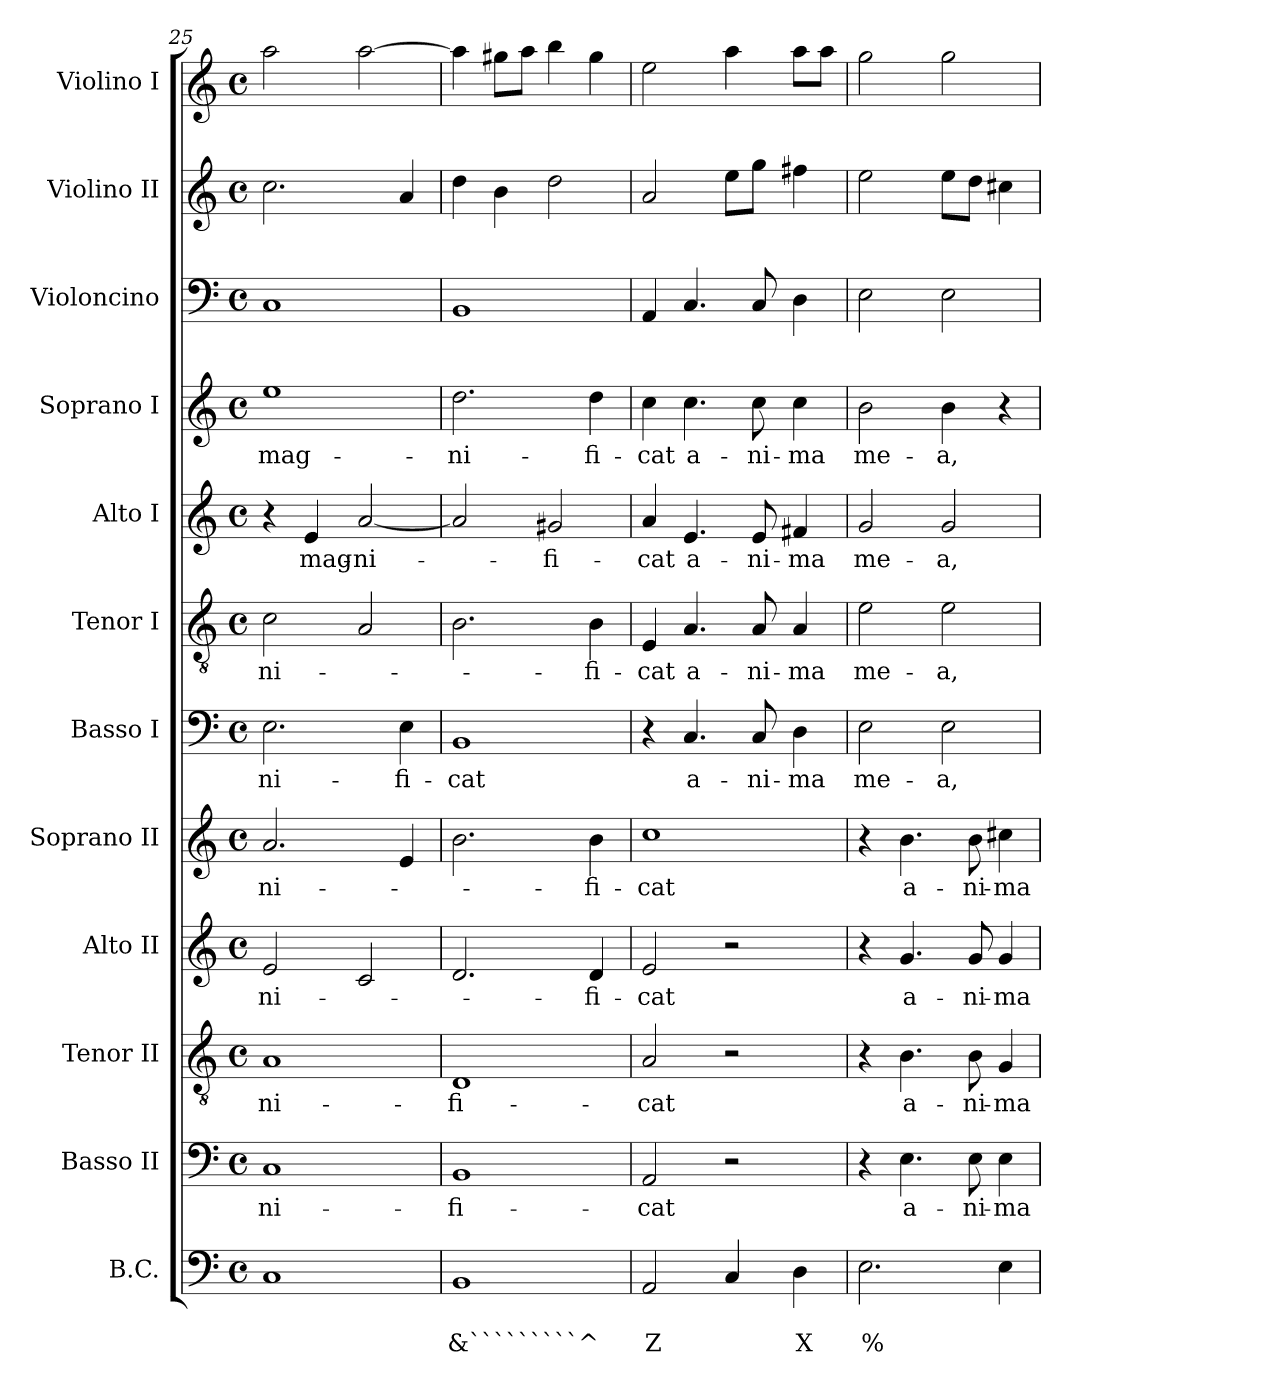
**kern	**text	**text	**kern	**text	**kern	**text	**kern	**text	**kern	**text	**kern	**text	**kern	**text	**kern	**text	**kern	**text	**kern	**kern	**kern
*part12	*part12	*part12	*part11	*part11	*part10	*part10	*part9	*part9	*part8	*part8	*part7	*part7	*part6	*part6	*part5	*part5	*part4	*part4	*part3	*part2	*part1
*staff12	*staff12	*staff12	*staff11	*staff11	*staff10	*staff10	*staff9	*staff9	*staff8	*staff8	*staff7	*staff7	*staff6	*staff6	*staff5	*staff5	*staff4	*staff4	*staff3	*staff2	*staff1
*I"B.C.	*	*	*I"Basso II	*	*I"Tenor II	*	*I"Alto II	*	*I"Soprano II	*	*I"Basso I	*	*I"Tenor I	*	*I"Alto I	*	*I"Soprano I	*	*I"Violoncino	*I"Violino II	*I"Violino I
*I'BC	*	*	*I'B 2	*	*I'T 2	*	*I'A 2	*	*I'S 2	*	*I'B 1	*	*I'T 1	*	*I'A 1	*	*I'S 1	*	*I'Vc.	*I'Vln. II	*I'Vln. I
*clefF4	*	*	*clefF4	*	*clefGv2	*	*clefG2	*	*clefG2	*	*clefF4	*	*clefGv2	*	*clefG2	*	*clefG2	*	*clefF4	*clefG2	*clefG2
*k[]	*	*	*k[]	*	*k[]	*	*k[]	*	*k[]	*	*k[]	*	*k[]	*	*k[]	*	*k[]	*	*k[]	*k[]	*k[]
*C:	*	*	*C:	*	*C:	*	*C:	*	*C:	*	*C:	*	*C:	*	*C:	*	*C:	*	*C:	*C:	*C:
*M4/4	*	*	*M4/4	*	*M4/4	*	*M4/4	*	*M4/4	*	*M4/4	*	*M4/4	*	*M4/4	*	*M4/4	*	*M4/4	*M4/4	*M4/4
*met(c)	*	*	*met(c)	*	*met(c)	*	*met(c)	*	*met(c)	*	*met(c)	*	*met(c)	*	*met(c)	*	*met(c)	*	*met(c)	*met(c)	*met(c)
=25	=25	=25	=25	=25	=25	=25	=25	=25	=25	=25	=25	=25	=25	=25	=25	=25	=25	=25	=25	=25	=25
!	!	!	!	!LO:LY:b	!	!	!	!	!	!	!	!	!	!	!	!	!	!	!	!	!
!	!	!	!	!	!	!LO:LY:b	!	!	!	!	!	!	!	!	!	!	!	!	!	!	!
!	!	!	!	!	!	!	!	!LO:LY:b	!	!	!	!	!	!	!	!	!	!	!	!	!
!	!	!	!	!	!	!	!	!	!	!LO:LY:b	!	!	!	!	!	!	!	!	!	!	!
!	!	!	!	!	!	!	!	!	!	!	!	!LO:LY:b	!	!	!	!	!	!	!	!	!
!	!	!	!	!	!	!	!	!	!	!	!	!	!	!LO:LY:b	!	!	!	!	!	!	!
!	!	!	!	!	!	!	!	!	!	!	!	!	!	!	!	!	!	!LO:LY:b	!	!	!
1C	.	.	1C	-ni-	1A	-ni-	2e/	-ni-	2.a/	-ni-	2.E\	-ni-	2c\	-ni-	4r	.	1ee	mag-	1C	2.cc\	2aa\
!	!	!	!	!	!	!	!	!	!	!	!	!	!	!	!	!LO:LY:b	!	!	!	!	!
.	.	.	.	.	.	.	.	.	.	.	.	.	.	.	4e/	mag-	.	.	.	.	.
!	!	!	!	!	!	!	!	!	!	!	!	!	!	!	!	!LO:LY:b	!	!	!	!	!
.	.	.	.	.	.	.	2c/	.	.	.	.	.	2A/	.	[2a/	-ni-	.	.	.	.	[2aa\
!	!	!	!	!	!	!	!	!	!	!	!	!LO:LY:b	!	!	!	!	!	!	!	!	!
.	.	.	.	.	.	.	.	.	4e/	.	4E\	-fi-	.	.	.	.	.	.	.	4a/	.
=26	=26	=26	=26	=26	=26	=26	=26	=26	=26	=26	=26	=26	=26	=26	=26	=26	=26	=26	=26	=26	=26
!	!	!LO:LY:b	!	!	!	!	!	!	!	!	!	!	!	!	!	!	!	!	!	!	!
!	!	!	!	!LO:LY:b	!	!	!	!	!	!	!	!	!	!	!	!	!	!	!	!	!
!	!	!	!	!	!	!LO:LY:b	!	!	!	!	!	!	!	!	!	!	!	!	!	!	!
!	!	!	!	!	!	!	!	!	!	!	!	!LO:LY:b	!	!	!	!	!	!	!	!	!
!	!	!	!	!	!	!	!	!	!	!	!	!	!	!	!	!	!	!LO:LY:b	!	!	!
1BB	.	&`````````^	1BB	-fi-	1D	-fi-	2.d/	.	2.b\	.	1BB	-cat	2.B\	.	2a/]	.	2.dd\	-ni-	1BB	4dd\	4aa\]
.	.	.	.	.	.	.	.	.	.	.	.	.	.	.	.	.	.	.	.	4b\	8gg#X\L
.	.	.	.	.	.	.	.	.	.	.	.	.	.	.	.	.	.	.	.	.	8aa\J
!	!	!	!	!	!	!	!	!	!	!	!	!	!	!	!	!LO:LY:b	!	!	!	!	!
.	.	.	.	.	.	.	.	.	.	.	.	.	.	.	2g#X/	-fi-	.	.	.	2dd\	4bb\
!	!	!	!	!	!	!	!	!LO:LY:b	!	!	!	!	!	!	!	!	!	!	!	!	!
!	!	!	!	!	!	!	!	!	!	!LO:LY:b	!	!	!	!	!	!	!	!	!	!	!
!	!	!	!	!	!	!	!	!	!	!	!	!	!	!LO:LY:b	!	!	!	!	!	!	!
!	!	!	!	!	!	!	!	!	!	!	!	!	!	!	!	!	!	!LO:LY:b	!	!	!
.	.	.	.	.	.	.	4d/	-fi-	4b\	-fi-	.	.	4B\	-fi-	.	.	4dd\	-fi-	.	.	4gg#\
!!LO:PB:g=z
=27	=27	=27	=27	=27	=27	=27	=27	=27	=27	=27	=27	=27	=27	=27	=27	=27	=27	=27	=27	=27	=27
!	!	!LO:LY:b	!	!	!	!	!	!	!	!	!	!	!	!	!	!	!	!	!	!	!
!	!	!	!	!LO:LY:b	!	!	!	!	!	!	!	!	!	!	!	!	!	!	!	!	!
!	!	!	!	!	!	!LO:LY:b	!	!	!	!	!	!	!	!	!	!	!	!	!	!	!
!	!	!	!	!	!	!	!	!LO:LY:b	!	!	!	!	!	!	!	!	!	!	!	!	!
!	!	!	!	!	!	!	!	!	!	!LO:LY:b	!	!	!	!	!	!	!	!	!	!	!
!	!	!	!	!	!	!	!	!	!	!	!	!	!	!LO:LY:b	!	!	!	!	!	!	!
!	!	!	!	!	!	!	!	!	!	!	!	!	!	!	!	!LO:LY:b	!	!	!	!	!
!	!	!	!	!	!	!	!	!	!	!	!	!	!	!	!	!	!	!LO:LY:b	!	!	!
2AA/	.	Z	2AA/	-cat	2A/	-cat	2e/	-cat	1cc	-cat	4r	.	4E/	-cat	4a/	-cat	4cc\	-cat	4AA/	2a/	2ee\
!	!	!	!	!	!	!	!	!	!	!	!	!LO:LY:b	!	!	!	!	!	!	!	!	!
!	!	!	!	!	!	!	!	!	!	!	!	!	!	!LO:LY:b	!	!	!	!	!	!	!
!	!	!	!	!	!	!	!	!	!	!	!	!	!	!	!	!LO:LY:b	!	!	!	!	!
!	!	!	!	!	!	!	!	!	!	!	!	!	!	!	!	!	!	!LO:LY:b	!	!	!
.	.	.	.	.	.	.	.	.	.	.	4.C/	a-	4.A/	a-	4.e/	a-	4.cc\	a-	4.C/	.	.
4C/	.	.	2r	.	2r	.	2r	.	.	.	.	.	.	.	.	.	.	.	.	8ee\L	4aa\
!	!	!	!	!	!	!	!	!	!	!	!	!LO:LY:b	!	!	!	!	!	!	!	!	!
!	!	!	!	!	!	!	!	!	!	!	!	!	!	!LO:LY:b	!	!	!	!	!	!	!
!	!	!	!	!	!	!	!	!	!	!	!	!	!	!	!	!LO:LY:b	!	!	!	!	!
!	!	!	!	!	!	!	!	!	!	!	!	!	!	!	!	!	!	!LO:LY:b	!	!	!
.	.	.	.	.	.	.	.	.	.	.	8C/	-ni-	8A/	-ni-	8e/	-ni-	8cc\	-ni-	8C/	8gg\J	.
!	!	!LO:LY:b	!	!	!	!	!	!	!	!	!	!	!	!	!	!	!	!	!	!	!
!	!	!	!	!	!	!	!	!	!	!	!	!LO:LY:b	!	!	!	!	!	!	!	!	!
!	!	!	!	!	!	!	!	!	!	!	!	!	!	!LO:LY:b	!	!	!	!	!	!	!
!	!	!	!	!	!	!	!	!	!	!	!	!	!	!	!	!LO:LY:b	!	!	!	!	!
!	!	!	!	!	!	!	!	!	!	!	!	!	!	!	!	!	!	!LO:LY:b	!	!	!
4D\	.	X	.	.	.	.	.	.	.	.	4D\	-ma	4A/	-ma	4f#X/	-ma	4cc\	-ma	4D\	4ff#X\	8aa\L
.	.	.	.	.	.	.	.	.	.	.	.	.	.	.	.	.	.	.	.	.	8aa\J
=28	=28	=28	=28	=28	=28	=28	=28	=28	=28	=28	=28	=28	=28	=28	=28	=28	=28	=28	=28	=28	=28
!	!	!LO:LY:b	!	!	!	!	!	!	!	!	!	!	!	!	!	!	!	!	!	!	!
!	!	!	!	!	!	!	!	!	!	!	!	!LO:LY:b	!	!	!	!	!	!	!	!	!
!	!	!	!	!	!	!	!	!	!	!	!	!	!	!LO:LY:b	!	!	!	!	!	!	!
!	!	!	!	!	!	!	!	!	!	!	!	!	!	!	!	!LO:LY:b	!	!	!	!	!
!	!	!	!	!	!	!	!	!	!	!	!	!	!	!	!	!	!	!LO:LY:b	!	!	!
2.E\	.	%	4r	.	4r	.	4r	.	4r	.	2E\	me-	2e\	me-	2g/	me-	2b\	me-	2E\	2ee\	2gg\
!	!	!	!	!LO:LY:b	!	!	!	!	!	!	!	!	!	!	!	!	!	!	!	!	!
!	!	!	!	!	!	!LO:LY:b	!	!	!	!	!	!	!	!	!	!	!	!	!	!	!
!	!	!	!	!	!	!	!	!LO:LY:b	!	!	!	!	!	!	!	!	!	!	!	!	!
!	!	!	!	!	!	!	!	!	!	!LO:LY:b	!	!	!	!	!	!	!	!	!	!	!
.	.	.	4.E\	a-	4.B\	a-	4.g/	a-	4.b\	a-	.	.	.	.	.	.	.	.	.	.	.
!	!	!	!	!	!	!	!	!	!	!	!	!LO:LY:b	!	!	!	!	!	!	!	!	!
!	!	!	!	!	!	!	!	!	!	!	!	!	!	!LO:LY:b	!	!	!	!	!	!	!
!	!	!	!	!	!	!	!	!	!	!	!	!	!	!	!	!LO:LY:b	!	!	!	!	!
!	!	!	!	!	!	!	!	!	!	!	!	!	!	!	!	!	!	!LO:LY:b	!	!	!
.	.	.	.	.	.	.	.	.	.	.	2E\	-a,	2e\	-a,	2g/	-a,	4b\	-a,	2E\	8ee\L	2gg\
!	!	!	!	!LO:LY:b	!	!	!	!	!	!	!	!	!	!	!	!	!	!	!	!	!
!	!	!	!	!	!	!LO:LY:b	!	!	!	!	!	!	!	!	!	!	!	!	!	!	!
!	!	!	!	!	!	!	!	!LO:LY:b	!	!	!	!	!	!	!	!	!	!	!	!	!
!	!	!	!	!	!	!	!	!	!	!LO:LY:b	!	!	!	!	!	!	!	!	!	!	!
.	.	.	8E\	-ni-	8B\	-ni-	8g/	-ni-	8b\	-ni-	.	.	.	.	.	.	.	.	.	8dd\J	.
!	!	!	!	!LO:LY:b	!	!	!	!	!	!	!	!	!	!	!	!	!	!	!	!	!
!	!	!	!	!	!	!LO:LY:b	!	!	!	!	!	!	!	!	!	!	!	!	!	!	!
!	!	!	!	!	!	!	!	!LO:LY:b	!	!	!	!	!	!	!	!	!	!	!	!	!
!	!	!	!	!	!	!	!	!	!	!LO:LY:b	!	!	!	!	!	!	!	!	!	!	!
4E\	.	.	4E\	-ma	4G/	-ma	4g/	-ma	4cc#X\	-ma	.	.	.	.	.	.	4r	.	.	4cc#X\	.
=	=	=	=	=	=	=	=	=	=	=	=	=	=	=	=	=	=	=	=	=	=
*-	*-	*-	*-	*-	*-	*-	*-	*-	*-	*-	*-	*-	*-	*-	*-	*-	*-	*-	*-	*-	*-
